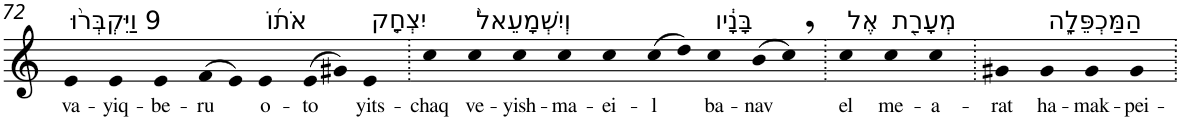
**kern	**text
*part1	*part1
*staff1	*staff1
*I"Piano	*
*I'Pno	*
!!LO:PB:g=z
*clefG2	*
*k[]	*
=72	=72
!LO:TX:a:t=9 וַיִּקְבְּר֨וּ	!
!	!LO:LY:b
4e	va-
!	!LO:LY:b
4e	-yiq-
!	!LO:LY:b
4e	-be-
!	!LO:LY:b
(>8f	-ru
8e)	.
!LO:TX:a:t=אֹת֜וֹ	!
!	!LO:LY:b
4e	o-
!	!LO:LY:b
(>8e	-to
8g#X)	.
!LO:TX:a:t=יִצְחָ֤ק	!
!	!LO:LY:b
4e	yits-
=73.	=73.
!	!LO:LY:b
4cc	-chaq
!LO:TX:a:t=וְיִשְׁמָעֵאל֙	!
!	!LO:LY:b
4cc	ve-
!	!LO:LY:b
4cc	-yish-
!	!LO:LY:b
4cc	-ma-
!	!LO:LY:b
4cc	-ei-
!	!LO:LY:b
(>8cc	-l
8dd)	.
!LO:TX:a:t=בָּנָ֔יו	!
!	!LO:LY:b
4cc	ba-
!	!LO:LY:b
(>8b	-nav
8cc,)	.
=74.	=74.
!LO:TX:a:t=אֶל	!
!	!LO:LY:b
4cc	el
!LO:TX:a:t=מְעָרַ֖ת	!
!	!LO:LY:b
4cc	me-
!	!LO:LY:b
4cc	-a-
=75.	=75.
!	!LO:LY:b
4g#X	-rat
!LO:TX:a:t=הַמַּכְפֵּלָ֑ה	!
!	!LO:LY:b
4g#	ha-
!	!LO:LY:b
4g#	-mak-
!	!LO:LY:b
4g#	-pei-
=.	=.
*-	*-
